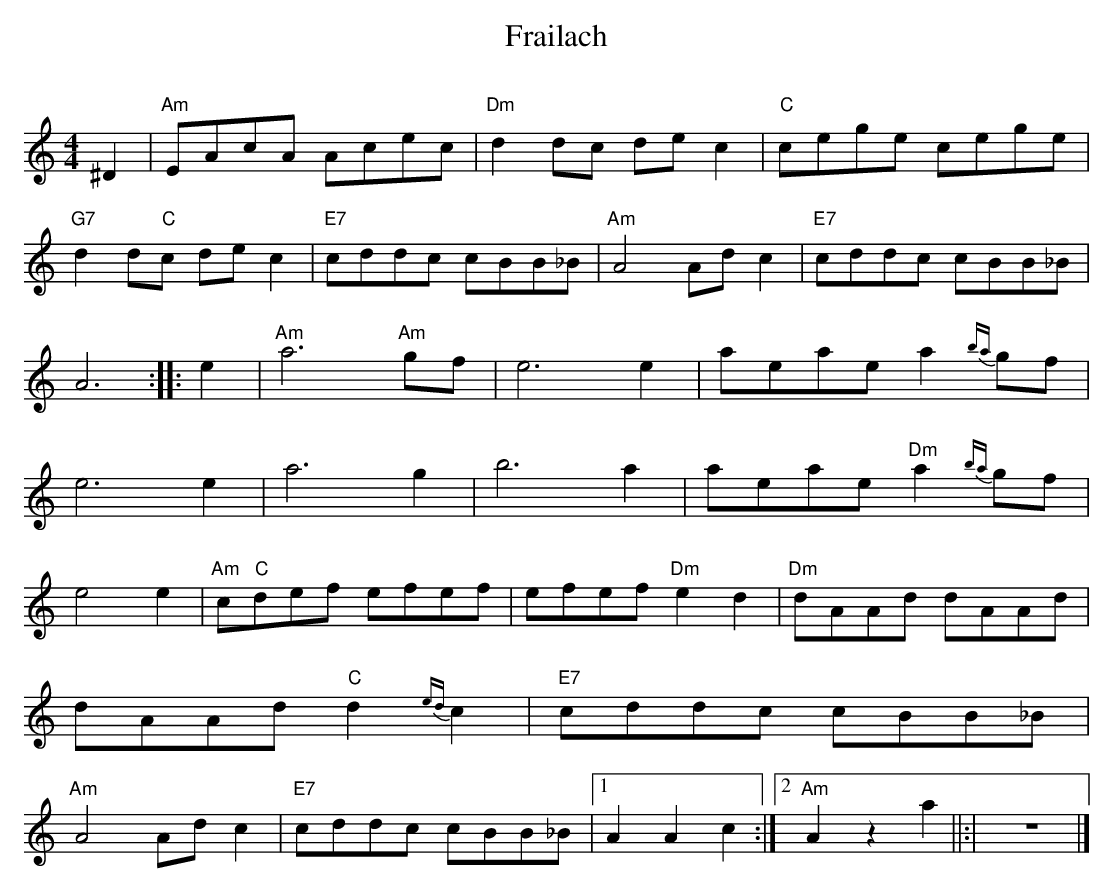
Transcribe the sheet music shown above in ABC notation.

X:1
T: Frailach
C:
M:4/4
L:1/8
K:Am
^D2 |"Am"EAcA Acec |"Dm"d2 dc dec2 |"C"cege cege |"G7"d2 d"C"c dec2 |"E7"cddc cBB_B |"Am"A4 Adc2 |"E7"cddc cBB_B |A6 ::e2 |"Am"a6 "Am"gf |e6 e2 |aeae a2 {ba}gf |e6 e2 |a6 g2 |b6 a2 |aeae "Dm"a2 {ba}gf |
e4 e2 |"Am"c"C"def efef |efef "Dm"e2 d2 |"Dm"dAAd dAAd |dAAd "C"d2 {ed}c2 |"E7"cddc cBB_B |"Am"A4 Adc2 |"E7"cddc cBB_B |[1A2 A2 c2 :|[2"Am"A2 z2 a2 ||:|z8 |]
